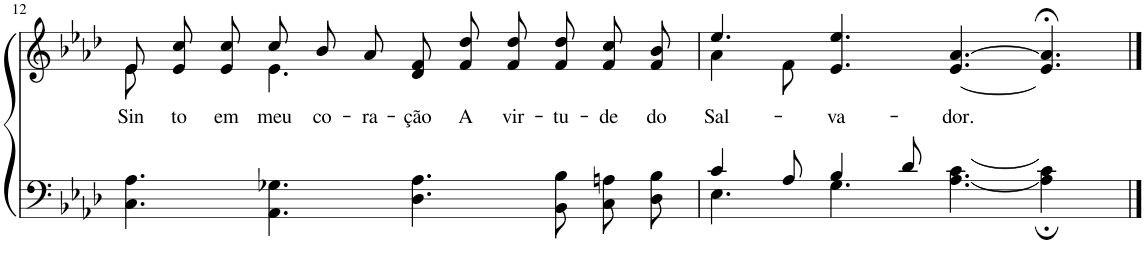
**kern	**kern	**text
*part2	*part1	*part1
*staff2	*staff1	*staff1
*I"Parte III e IV	*I"Parte I e II	*
!!LO:PB:g=z
*clefF4	*clefG2	*
*k[b-e-a-d-]	*k[b-e-a-d-]	*
*M12/8	*M12/8	*
=12	=12	=12
*	*^	*
!	!	!	!LO:LY:b
4.C\ 4.A-\	8e-/L	8e-\	Sin-
!	!	!	!LO:LY:b
.	8e-/ 8cc/	4ryy	to
!	!	!	!LO:LY:b
.	8e-/ 8cc/J	.	em
!	!	!	!LO:LY:b
4.AA-\ 4.G-X\	8cc/L	4.e-\	-meu
!	!	!	!LO:LY:b
.	8b-/	.	co-
!	!	!	!LO:LY:b
.	8a-/J	.	-ra-
!	!	!	!LO:LY:b
4.D-\ 4.A-\	8d-/ 8f/L	2.ryy	-ção
!	!	!	!LO:LY:b
.	8f/ 8dd-/	.	A
!	!	!	!LO:LY:b
.	8f/ 8dd-/J	.	vir-
!	!	!	!LO:LY:b
8BB-\ 8B-\L	8f/ 8dd-/L	.	-tu-
!	!	!	!LO:LY:b
8C\ 8An\	8f/ 8cc/	.	-de
!	!	!	!LO:LY:b
8D-\ 8B-\J	8f/ 8b-/J	.	do
=13	=13	=13	=13
*^	*	*	*
!	!	!	!	!LO:LY:b
4c/	4.E-\	4.ee-/	4a-\	Sal-
8A-/	.	.	8f\	.
!	!	!	!	!LO:LY:b
4B-/	4.G\	4.e-/ 4.ee-/	1ryy	-va-
8d-/	.	.	.	.
!	!	!	!	!LO:LY:b
4.ryy	[4.A-\ [4.c\	[4.e-/ [4.a-/	.	-dor.
4.ryy	4A-\]; 4c\];	4.e-/];< 4.a-/];<	.	.
.	8ryy	.	8ryy	.
*v	*v	*	*	*
*	*v	*v	*
==	==	==
*-	*-	*-
